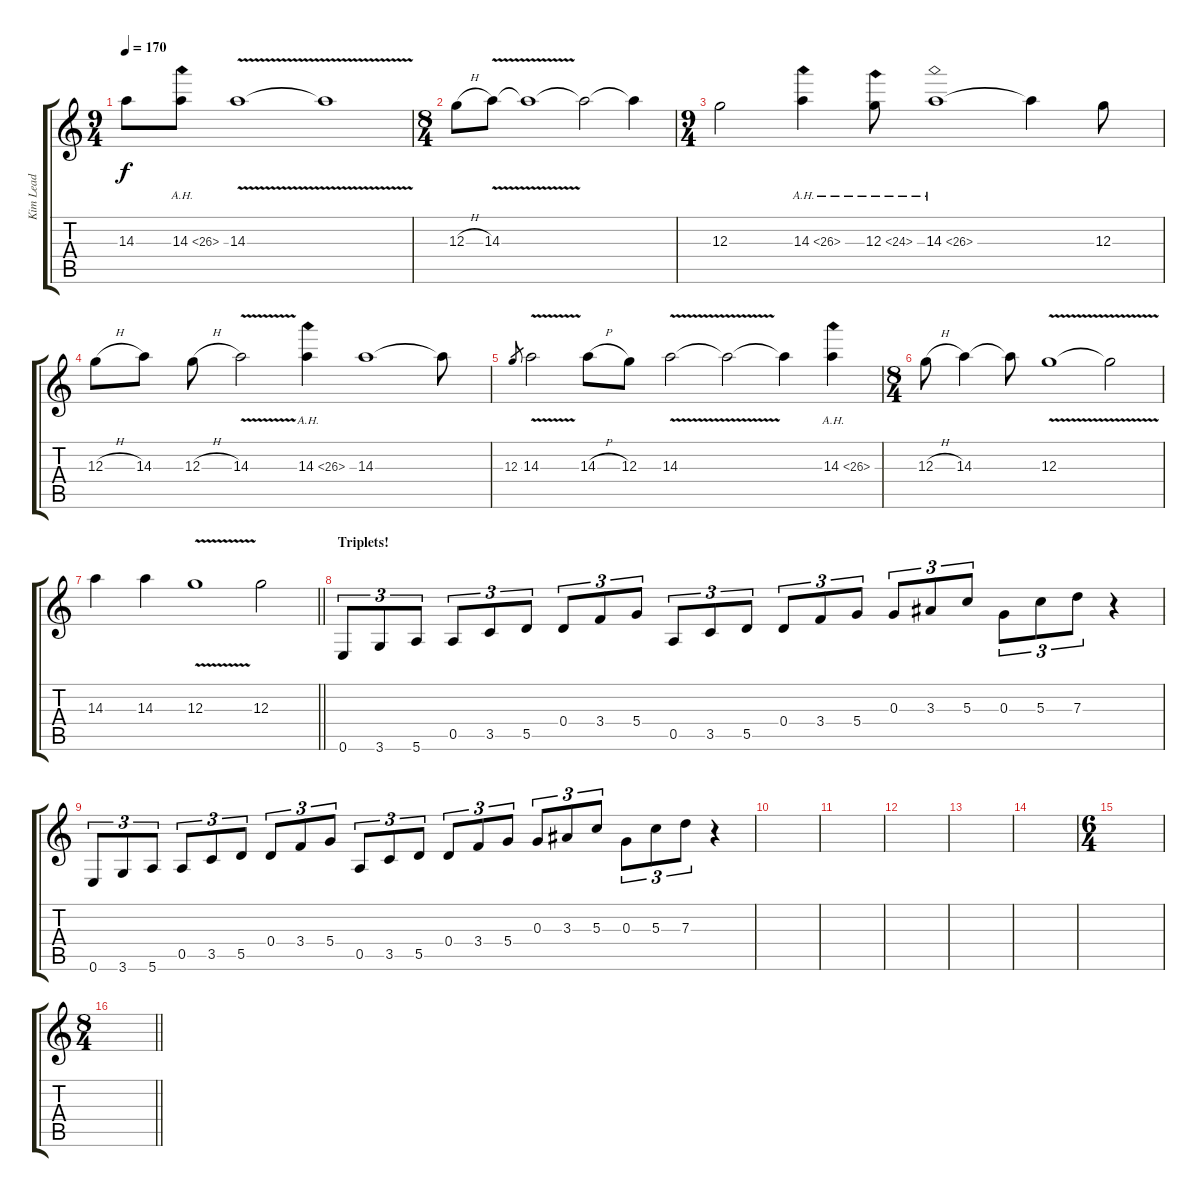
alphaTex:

\track ("Kim Lead" "Kim Lead") {instrument overdrivenguitar}
\staff {score tabs}
\tuning (E4 B3 G3 D3 A2 E2) {hide}
\ts (9 4)
\tempo 170
\clef g2
\ks c
14.3.8{dy f} 14.3{ah 12}.8 14.3{v}.1 14.3{t}.1 |
\ts (8 4)
12.3{h}.8 14.3{v}.8 14.3{t}.1 14.3{t}.2 14.3{t}.4 |
\ts (9 4)
12.3.2 14.3{ah 12}.4 12.3{ah 12}.8 14.3{ah 12}.1 14.3{t}.4 12.3.8 |
12.3{h}.8 14.3.8 12.3{h}.8 14.3{v}.2 14.3{ah 12}.4 14.3.1 14.3{t}.8 |
12.3.8{gr} 14.3{v}.2 14.3{h}.8 12.3.8 14.3{v}.2 14.3{t}.2 14.3{t}.4 14.3{ah 12}.4 |
\ts (8 4)
12.3{h}.8 14.3.4 14.3{t}.8 12.3{v}.1 12.3{t}.2 |
\barLineRight lightlight
14.3.4 14.3.4 12.3{v}.1 12.3.2 |
\section ("" "Triplets!")
0.6.8{tu (3 2)} 3.6.8{tu (3 2)} 5.6.8{tu (3 2)} 0.5.8{tu (3 2)} 3.5.8{tu (3 2)} 5.5.8{tu (3 2)} 0.4.8{tu (3 2)} 3.4.8{tu (3 2)} 5.4.8{tu (3 2)} 0.5.8{tu (3 2)} 3.5.8{tu (3 2)} 5.5.8{tu (3 2)} 0.4.8{tu (3 2)} 3.4.8{tu (3 2)} 5.4.8{tu (3 2)} 0.3.8{tu (3 2)} 3.3.8{tu (3 2)} 5.3.8{tu (3 2)} 0.3.8{tu (3 2)} 5.3.8{tu (3 2)} 7.3.8{tu (3 2)} r.4 |
0.6.8{tu (3 2)} 3.6.8{tu (3 2)} 5.6.8{tu (3 2)} 0.5.8{tu (3 2)} 3.5.8{tu (3 2)} 5.5.8{tu (3 2)} 0.4.8{tu (3 2)} 3.4.8{tu (3 2)} 5.4.8{tu (3 2)} 0.5.8{tu (3 2)} 3.5.8{tu (3 2)} 5.5.8{tu (3 2)} 0.4.8{tu (3 2)} 3.4.8{tu (3 2)} 5.4.8{tu (3 2)} 0.3.8{tu (3 2)} 3.3.8{tu (3 2)} 5.3.8{tu (3 2)} 0.3.8{tu (3 2)} 5.3.8{tu (3 2)} 7.3.8{tu (3 2)} r.4 |
|
|
|
|
|
\ts (6 4)
|
\ts (8 4)
\barLineRight lightlight
